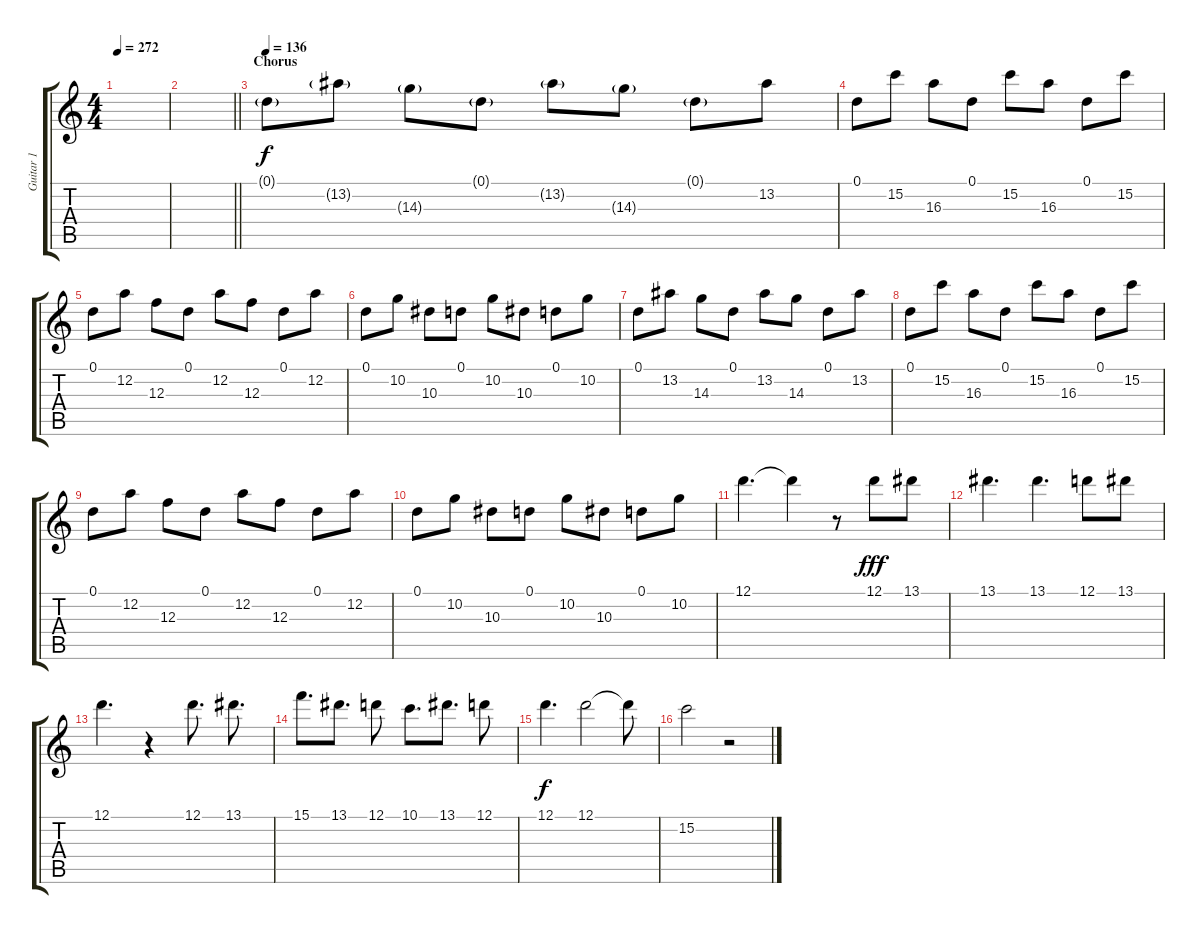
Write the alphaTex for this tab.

\track ("Guitar 1" "Guitar 1") {instrument acousticguitarsteel}
\staff {score tabs}
\tuning (D4 A3 F3 C3 G2 C2) {hide}
\ts (4 4)
\tempo 272
\clef g2
\ks c
|
\barLineRight lightlight
|
\section ("" "Chorus")
\tempo 136
0.1{g}.8{volume 3 balance 0} 13.2{g}.8 14.3{g}.8 0.1{g}.8 13.2{g}.8 14.3{g}.8 0.1{g}.8 13.2.8 |
0.1.8 15.2.8 16.3.8 0.1.8 15.2.8 16.3.8 0.1.8 15.2.8 |
0.1.8 12.2.8 12.3.8 0.1.8 12.2.8 12.3.8 0.1.8 12.2.8 |
0.1.8 10.2.8 10.3.8 0.1.8 10.2.8 10.3.8 0.1.8 10.2.8 |
0.1.8 13.2.8 14.3.8 0.1.8 13.2.8 14.3.8 0.1.8 13.2.8 |
0.1.8 15.2.8 16.3.8 0.1.8 15.2.8 16.3.8 0.1.8 15.2.8 |
0.1.8 12.2.8 12.3.8 0.1.8 12.2.8 12.3.8 0.1.8 12.2.8 |
0.1.8 10.2.8 10.3.8 0.1.8 10.2.8 10.3.8 0.1.8 10.2.8 |
12.1.4{d} 12.1{t}.4{dy f} r.8 12.1.8{dy fff} 13.1.8 |
13.1.4{d} 13.1.4{d} 12.1.8 13.1.8 |
12.1.4{d} r.4 12.1.8{d} 13.1.8{d} |
15.1.8{d} 13.1.8{d} 12.1.8 10.1.8{d} 13.1.8{d} 12.1.8 |
12.1.4{d dy f} 12.1.2 12.1{t}.8 |
15.2.2 r.2
